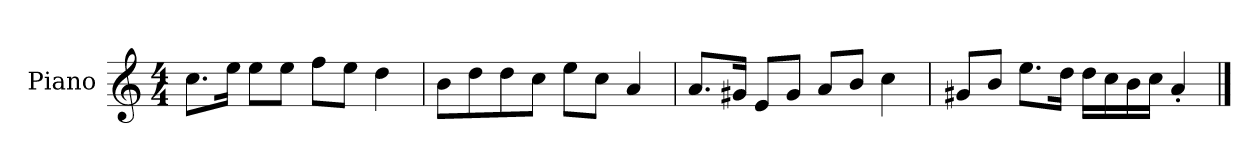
**kern
*part1
*staff1
*I"Piano
*I'P-no
*clefG2
*k[]
*M4/4
*MM90
=1
8.cc\L
16ee\Jk
8ee\L
8ee\J
8ff\L
8ee\J
4dd\
=2
8b\L
8dd\
8dd\
8cc\J
8ee\L
8cc\J
4a/
=3
8.a/L
16g#X/Jk
8e/L
8g#/J
8a/L
8b/J
4cc\
=4
8g#X/L
8b/J
8.ee\L
16dd\Jk
16dd\LL
16cc\
16b\
16cc\JJ
4a'/
==
*-
